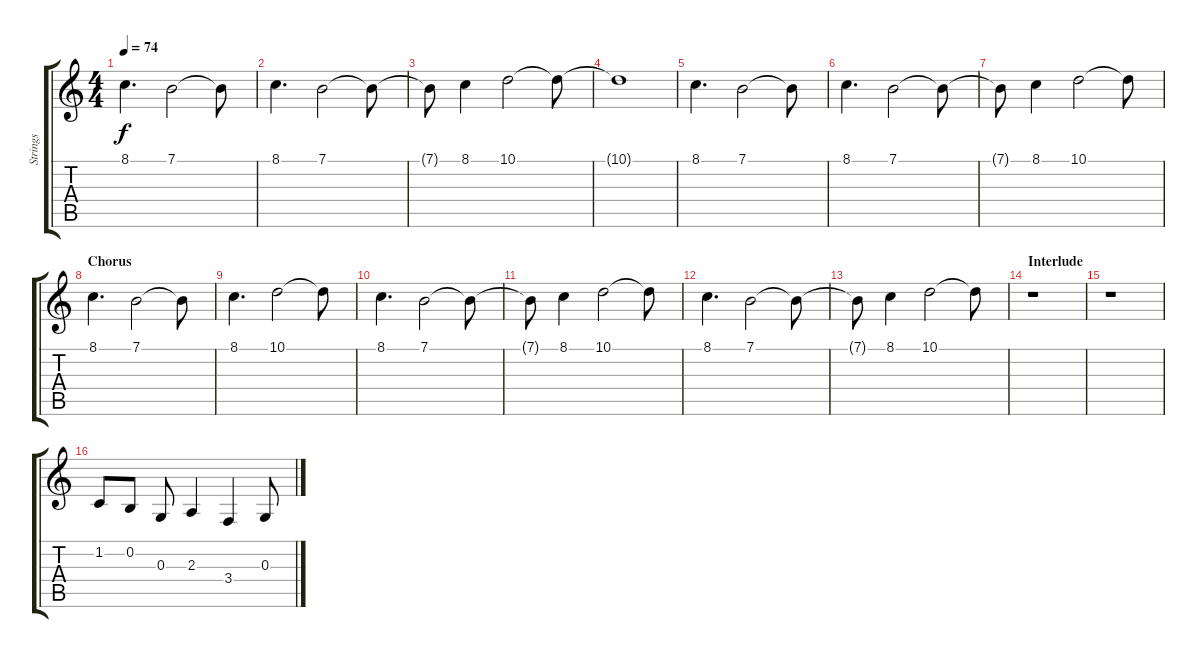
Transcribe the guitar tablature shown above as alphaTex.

\track ("Strings" "Strings") {instrument stringensemble2}
\staff {score tabs}
\tuning (E4 B3 G3 D3 A2 E2) {hide}
\ts (4 4)
\tempo 74
\clef g2
\ks c
8.1.4{d dy f} 7.1.2 7.1{t}.8 |
8.1.4{d} 7.1.2 7.1{t}.8 |
7.1{t}.8 8.1.4 10.1.2 10.1{t}.8 |
10.1{t}.1 |
8.1.4{d} 7.1.2 7.1{t}.8 |
8.1.4{d} 7.1.2 7.1{t}.8 |
7.1{t}.8 8.1.4 10.1.2 10.1{t}.8 |
\section ("" "Chorus")
8.1.4{d} 7.1.2 7.1{t}.8 |
8.1.4{d} 10.1.2 10.1{t}.8 |
8.1.4{d} 7.1.2 7.1{t}.8 |
7.1{t}.8 8.1.4 10.1.2 10.1{t}.8 |
8.1.4{d} 7.1.2 7.1{t}.8 |
7.1{t}.8 8.1.4 10.1.2 10.1{t}.8 |
\section ("" "Interlude")
r.1 |
r.1 |
1.2.8 0.2.8 0.3.8 2.3.4 3.4.4 0.3.8
